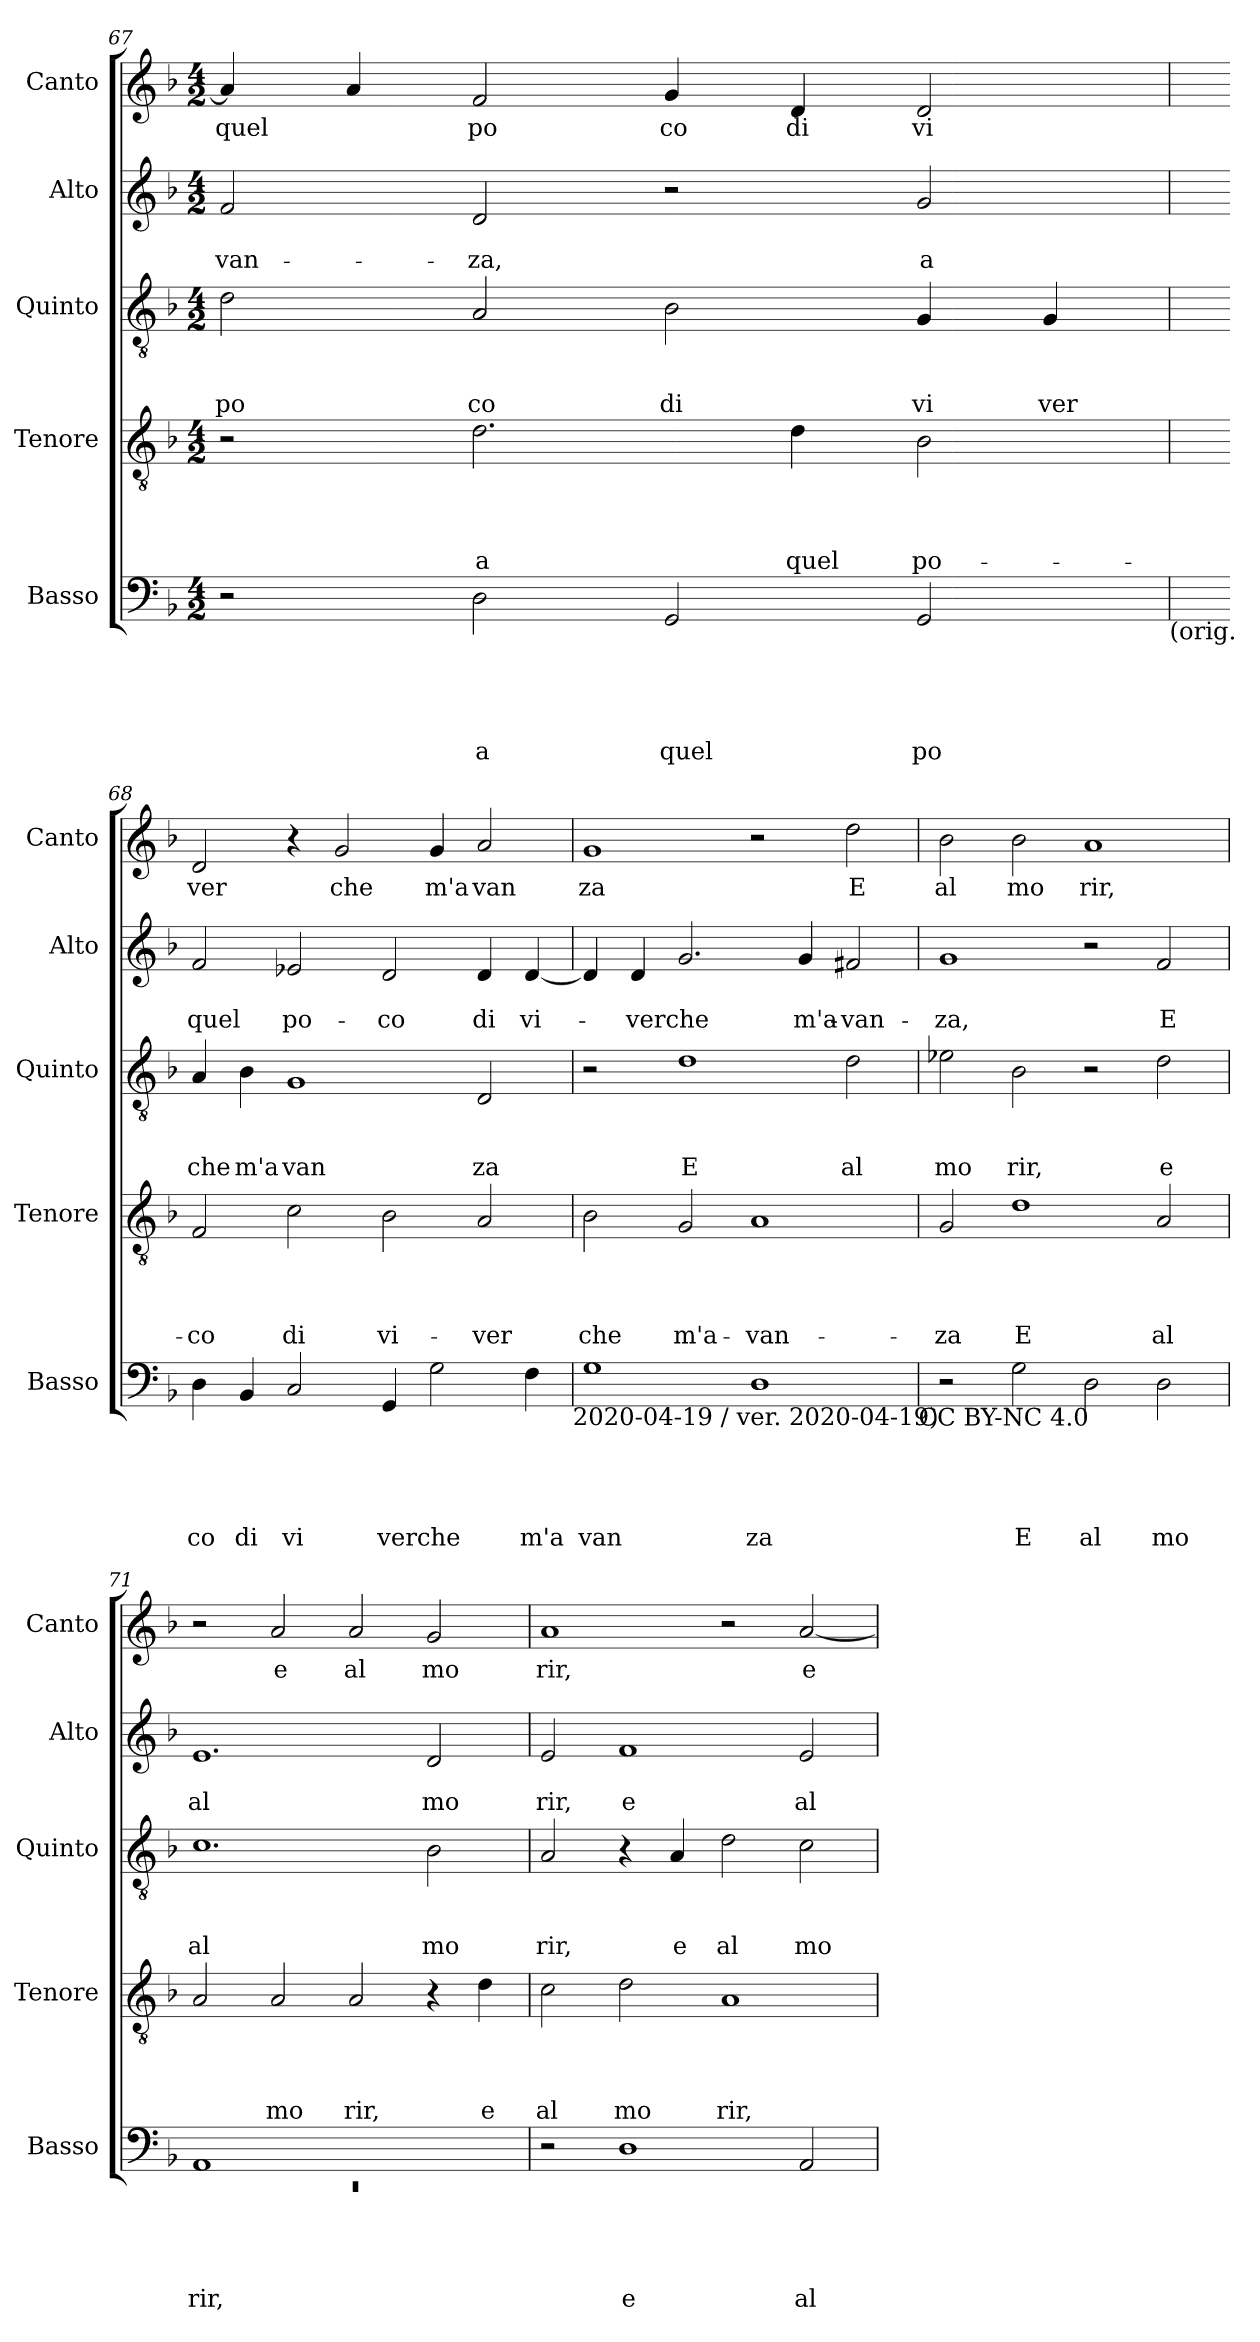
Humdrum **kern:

**kern	**text	**text	**text	**text	**text	**kern	**text	**text	**text	**text	**kern	**text	**text	**text	**kern	**text	**text	**kern	**text
*part5	*part5	*part5	*part5	*part5	*part5	*part4	*part4	*part4	*part4	*part4	*part3	*part3	*part3	*part3	*part2	*part2	*part2	*part1	*part1
*staff5	*staff5	*staff5	*staff5	*staff5	*staff5	*staff4	*staff4	*staff4	*staff4	*staff4	*staff3	*staff3	*staff3	*staff3	*staff2	*staff2	*staff2	*staff1	*staff1
*I"Basso	*	*	*	*	*	*I"Tenore	*	*	*	*	*I"Quinto	*	*	*	*I"Alto	*	*	*I"Canto	*
*I'Basso	*	*	*	*	*	*I'Tenore	*	*	*	*	*I'Quinto	*	*	*	*I'Alto	*	*	*I'Canto	*
*clefF4	*	*	*	*	*	*clefGv2	*	*	*	*	*clefGv2	*	*	*	*clefG2	*	*	*clefG2	*
*k[b-]	*	*	*	*	*	*k[b-]	*	*	*	*	*k[b-]	*	*	*	*k[b-]	*	*	*k[b-]	*
*F:	*	*	*	*	*	*F:	*	*	*	*	*F:	*	*	*	*F:	*	*	*F:	*
*M4/2	*	*	*	*	*	*M4/2	*	*	*	*	*M4/2	*	*	*	*M4/2	*	*	*M4/2	*
=67	=67	=67	=67	=67	=67	=67	=67	=67	=67	=67	=67	=67	=67	=67	=67	=67	=67	=67	=67
!	!	!	!	!	!	!	!	!	!	!	!	!	!	!LO:LY:b	!	!	!LO:LY:b	!	!LO:LY:b
2r	.	.	.	.	.	2r	.	.	.	.	2d\	.	.	po	2f/	.	-van-	4a/]	quel
.	.	.	.	.	.	.	.	.	.	.	.	.	.	.	.	.	.	4a/	.
!	!	!	!	!	!LO:LY:b	!	!	!	!	!LO:LY:b	!	!	!	!LO:LY:b	!	!	!LO:LY:b	!	!LO:LY:b
2D\	.	.	.	.	a	2.d\	.	.	.	a	2A/	.	.	co	2d/	.	-za,	2f/	po
!	!	!	!	!	!LO:LY:b	!	!	!	!	!	!	!	!	!LO:LY:b	!	!	!	!	!LO:LY:b
2GG/	.	.	.	.	quel	.	.	.	.	.	2B-\	.	.	di	2r	.	.	4g/	co
!	!	!	!	!	!	!	!	!	!	!LO:LY:b	!	!	!	!	!	!	!	!	!LO:LY:b
.	.	.	.	.	.	4d\	.	.	.	quel	.	.	.	.	.	.	.	4d/	di
!	!	!	!	!	!LO:LY:b	!	!	!	!	!LO:LY:b	!	!	!	!LO:LY:b	!	!	!LO:LY:b	!	!LO:LY:b
2GG/	.	.	.	.	po	2B-\	.	.	.	po-	4G/	.	.	vi	2g/	.	a	2d/	vi
!	!	!	!	!	!	!	!	!	!	!	!	!	!	!LO:LY:b	!	!	!	!	!
.	.	.	.	.	.	.	.	.	.	.	4G/	.	.	ver	.	.	.	.	.
!LO:TX:b:t=(orig.	!	!	!	!	!	!	!	!	!	!	!	!	!	!	!	!	!	!	!
=68	=68	=68	=68	=68	=68	=68	=68	=68	=68	=68	=68	=68	=68	=68	=68	=68	=68	=68	=68
!	!	!	!	!	!LO:LY:b	!	!	!	!	!LO:LY:b	!	!	!	!LO:LY:b	!	!	!LO:LY:b	!	!LO:LY:b
4D\	.	.	.	.	co	2F/	.	.	.	-co	4A/	.	.	che	2f/	.	quel	2d/	ver
!	!	!	!	!	!LO:LY:b	!	!	!	!	!	!	!	!	!LO:LY:b	!	!	!	!	!
4BB-/	.	.	.	.	di	.	.	.	.	.	4B-\	.	.	m'a	.	.	.	.	.
!	!	!	!	!	!LO:LY:b	!	!	!	!	!LO:LY:b	!	!	!	!LO:LY:b	!	!	!LO:LY:b	!	!
2C/	.	.	.	.	vi	2c\	.	.	.	di	1G	.	.	van	2e-X/	.	po-	4r	.
!	!	!	!	!	!	!	!	!	!	!	!	!	!	!	!	!	!	!	!LO:LY:b
.	.	.	.	.	.	.	.	.	.	.	.	.	.	.	.	.	.	2g/	che
!	!	!	!	!	!LO:LY:b	!	!	!	!	!LO:LY:b	!	!	!	!	!	!	!LO:LY:b	!	!
4GG/	.	.	.	.	verche	2B-\	.	.	.	vi-	.	.	.	.	2d/	.	-co	.	.
!	!	!	!	!	!	!	!	!	!	!	!	!	!	!	!	!	!	!	!LO:LY:b
2G\	.	.	.	.	.	.	.	.	.	.	.	.	.	.	.	.	.	4g/	m'a
!	!	!	!	!	!	!	!	!	!	!LO:LY:b	!	!	!	!LO:LY:b	!	!	!LO:LY:b	!	!LO:LY:b
.	.	.	.	.	.	2A/	.	.	.	-ver	2D/	.	.	za	4d/	.	di	2a/	van
!	!	!	!	!	!LO:LY:b	!	!	!	!	!	!	!	!	!	!	!	!LO:LY:b	!	!
4F\	.	.	.	.	m'a	.	.	.	.	.	.	.	.	.	[<4d/	.	vi-	.	.
!LO:TX:b:t=2020-04-19 / ver. 2020-04-19)	!	!	!	!	!	!	!	!	!	!	!	!	!	!	!	!	!	!	!
=69	=69	=69	=69	=69	=69	=69	=69	=69	=69	=69	=69	=69	=69	=69	=69	=69	=69	=69	=69
!	!	!	!	!	!LO:LY:b	!	!	!	!	!LO:LY:b	!	!	!	!	!	!	!	!	!LO:LY:b
1G	.	.	.	.	van	2B-\	.	.	.	che	2r	.	.	.	4d/]	.	.	1g	za
!	!	!	!	!	!	!	!	!	!	!	!	!	!	!	!	!	!LO:LY:b	!	!
.	.	.	.	.	.	.	.	.	.	.	.	.	.	.	4d/	.	-verche	.	.
!	!	!	!	!	!	!	!	!	!	!LO:LY:b	!	!	!	!LO:LY:b	!	!	!	!	!
.	.	.	.	.	.	2G/	.	.	.	m'a-	1d	.	.	E	2.g/	.	.	.	.
!	!	!	!	!	!LO:LY:b	!	!	!	!	!LO:LY:b	!	!	!	!	!	!	!	!	!
1D	.	.	.	.	za	1A	.	.	.	-van-	.	.	.	.	.	.	.	2r	.
!	!	!	!	!	!	!	!	!	!	!	!	!	!	!	!	!	!LO:LY:b	!	!
.	.	.	.	.	.	.	.	.	.	.	.	.	.	.	4g/	.	m'a-	.	.
!	!	!	!	!	!	!	!	!	!	!	!	!	!	!LO:LY:b	!	!	!LO:LY:b	!	!LO:LY:b
.	.	.	.	.	.	.	.	.	.	.	2d\	.	.	al	2f#X/	.	-van-	2dd\	E
!LO:TX:b:t=CC BY-NC 4.0	!	!	!	!	!	!	!	!	!	!	!	!	!	!	!	!	!	!	!
=70	=70	=70	=70	=70	=70	=70	=70	=70	=70	=70	=70	=70	=70	=70	=70	=70	=70	=70	=70
!	!	!	!	!	!	!	!	!	!	!LO:LY:b	!	!	!	!LO:LY:b	!	!	!LO:LY:b	!	!LO:LY:b
2r	.	.	.	.	.	2G/	.	.	.	-za	2e-X\	.	.	mo	1g	.	-za,	2b-\	al
!	!	!	!	!	!LO:LY:b	!	!	!	!	!LO:LY:b	!	!	!	!LO:LY:b	!	!	!	!	!LO:LY:b
2G\	.	.	.	.	E	1d	.	.	.	E	2B-\	.	.	rir,	.	.	.	2b-\	mo
!	!	!	!	!	!LO:LY:b	!	!	!	!	!	!	!	!	!	!	!	!	!	!LO:LY:b
2D\	.	.	.	.	al	.	.	.	.	.	2r	.	.	.	2r	.	.	1a	rir,
!	!	!	!	!	!LO:LY:b	!	!	!	!	!LO:LY:b	!	!	!	!LO:LY:b	!	!	!LO:LY:b	!	!
2D\	.	.	.	.	mo	2A/	.	.	.	al	2d\	.	.	e	2f/	.	E	.	.
!!LO:PB:g=z
=71	=71	=71	=71	=71	=71	=71	=71	=71	=71	=71	=71	=71	=71	=71	=71	=71	=71	=71	=71
*^	*	*	*	*	*	*	*	*	*	*	*	*	*	*	*	*	*	*	*
!	!LO:N:vis=1	!	!	!	!	!LO:LY:b	!	!	!	!	!	!	!	!	!LO:LY:b	!	!	!LO:LY:b	!	!
1AA	0rEE	.	.	.	.	rir,	2A/	.	.	.	.	1.c	.	.	al	1.e	.	al	2r	.
!	!	!	!	!	!	!	!	!	!	!	!LO:LY:b	!	!	!	!	!	!	!	!	!LO:LY:b
.	.	.	.	.	.	.	2A/	.	.	.	mo	.	.	.	.	.	.	.	2a/	e
!	!	!	!	!	!	!	!	!	!	!	!LO:LY:b	!	!	!	!	!	!	!	!	!LO:LY:b
1ryy	.	.	.	.	.	.	2A/	.	.	.	rir,	.	.	.	.	.	.	.	2a/	al
!	!	!	!	!	!	!	!	!	!	!	!	!	!	!	!LO:LY:b	!	!	!LO:LY:b	!	!LO:LY:b
.	.	.	.	.	.	.	4r	.	.	.	.	2B-\	.	.	mo	2d/	.	mo	2g/	mo
!	!	!	!	!	!	!	!	!	!	!	!LO:LY:b	!	!	!	!	!	!	!	!	!
.	.	.	.	.	.	.	4d\	.	.	.	e	.	.	.	.	.	.	.	.	.
*v	*v	*	*	*	*	*	*	*	*	*	*	*	*	*	*	*	*	*	*	*
=72	=72	=72	=72	=72	=72	=72	=72	=72	=72	=72	=72	=72	=72	=72	=72	=72	=72	=72	=72
!	!	!	!	!	!	!	!	!	!	!LO:LY:b	!	!	!	!LO:LY:b	!	!	!LO:LY:b	!	!LO:LY:b
2r	.	.	.	.	.	2c\	.	.	.	al	2A/	.	.	rir,	2e/	.	rir,	1a	rir,
!	!	!	!	!	!LO:LY:b	!	!	!	!	!LO:LY:b	!	!	!	!	!	!	!LO:LY:b	!	!
1D	.	.	.	.	e	2d\	.	.	.	mo	4r	.	.	.	1f	.	e	.	.
!	!	!	!	!	!	!	!	!	!	!	!	!	!	!LO:LY:b	!	!	!	!	!
.	.	.	.	.	.	.	.	.	.	.	4A/	.	.	e	.	.	.	.	.
!	!	!	!	!	!	!	!	!	!	!LO:LY:b	!	!	!	!LO:LY:b	!	!	!	!	!
.	.	.	.	.	.	1A	.	.	.	rir,	2d\	.	.	al	.	.	.	2r	.
!	!	!	!	!	!LO:LY:b	!	!	!	!	!	!	!	!	!LO:LY:b	!	!	!LO:LY:b	!	!LO:LY:b
2AA/	.	.	.	.	al	.	.	.	.	.	2c\	.	.	mo	2e/	.	al	[<2a/	e
=	=	=	=	=	=	=	=	=	=	=	=	=	=	=	=	=	=	=	=
*-	*-	*-	*-	*-	*-	*-	*-	*-	*-	*-	*-	*-	*-	*-	*-	*-	*-	*-	*-
